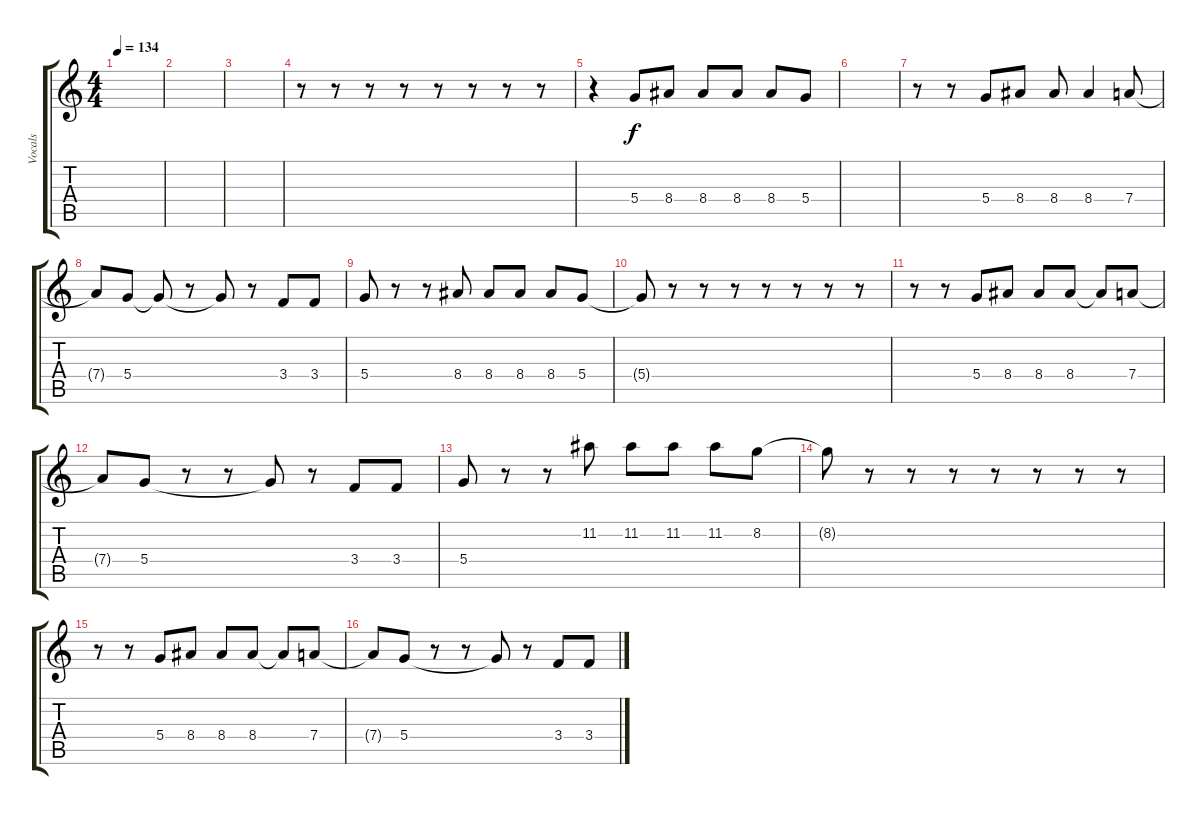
\track ("Vocals" "Vocals") {instrument acousticguitarsteel}
\staff {score tabs}
\tuning (E4 B3 G3 D3 A2 E2) {hide}
\ts (4 4)
\tempo 134
\clef g2
\ks c
|
|
|
r.8 r.8 r.8 r.8 r.8 r.8 r.8 r.8 |
r.4 5.4.8 8.4.8 8.4.8 8.4.8 8.4.8 5.4.8 |
|
r.8 r.8 5.4.8 8.4.8 8.4.8 8.4.4 7.4.8 |
7.4{t}.8 5.4.8 5.4{t}.8 r.8 5.4{t}.8 r.8 3.4.8 3.4.8 |
5.4.8 r.8 r.8 8.4.8 8.4.8 8.4.8 8.4.8 5.4.8 |
5.4{t}.8 r.8 r.8 r.8 r.8 r.8 r.8 r.8 |
r.8 r.8 5.4.8 8.4.8 8.4.8 8.4.8 8.4{t}.8 7.4.8 |
7.4{t}.8 5.4.8 r.8 r.8 5.4{t}.8 r.8 3.4.8 3.4.8 |
5.4.8 r.8 r.8 11.2.8 11.2.8 11.2.8 11.2.8 8.2.8 |
8.2{t}.8 r.8 r.8 r.8 r.8 r.8 r.8 r.8 |
r.8 r.8 5.4.8 8.4.8 8.4.8 8.4.8 8.4{t}.8 7.4.8 |
7.4{t}.8 5.4.8 r.8 r.8 5.4{t}.8 r.8 3.4.8 3.4.8
